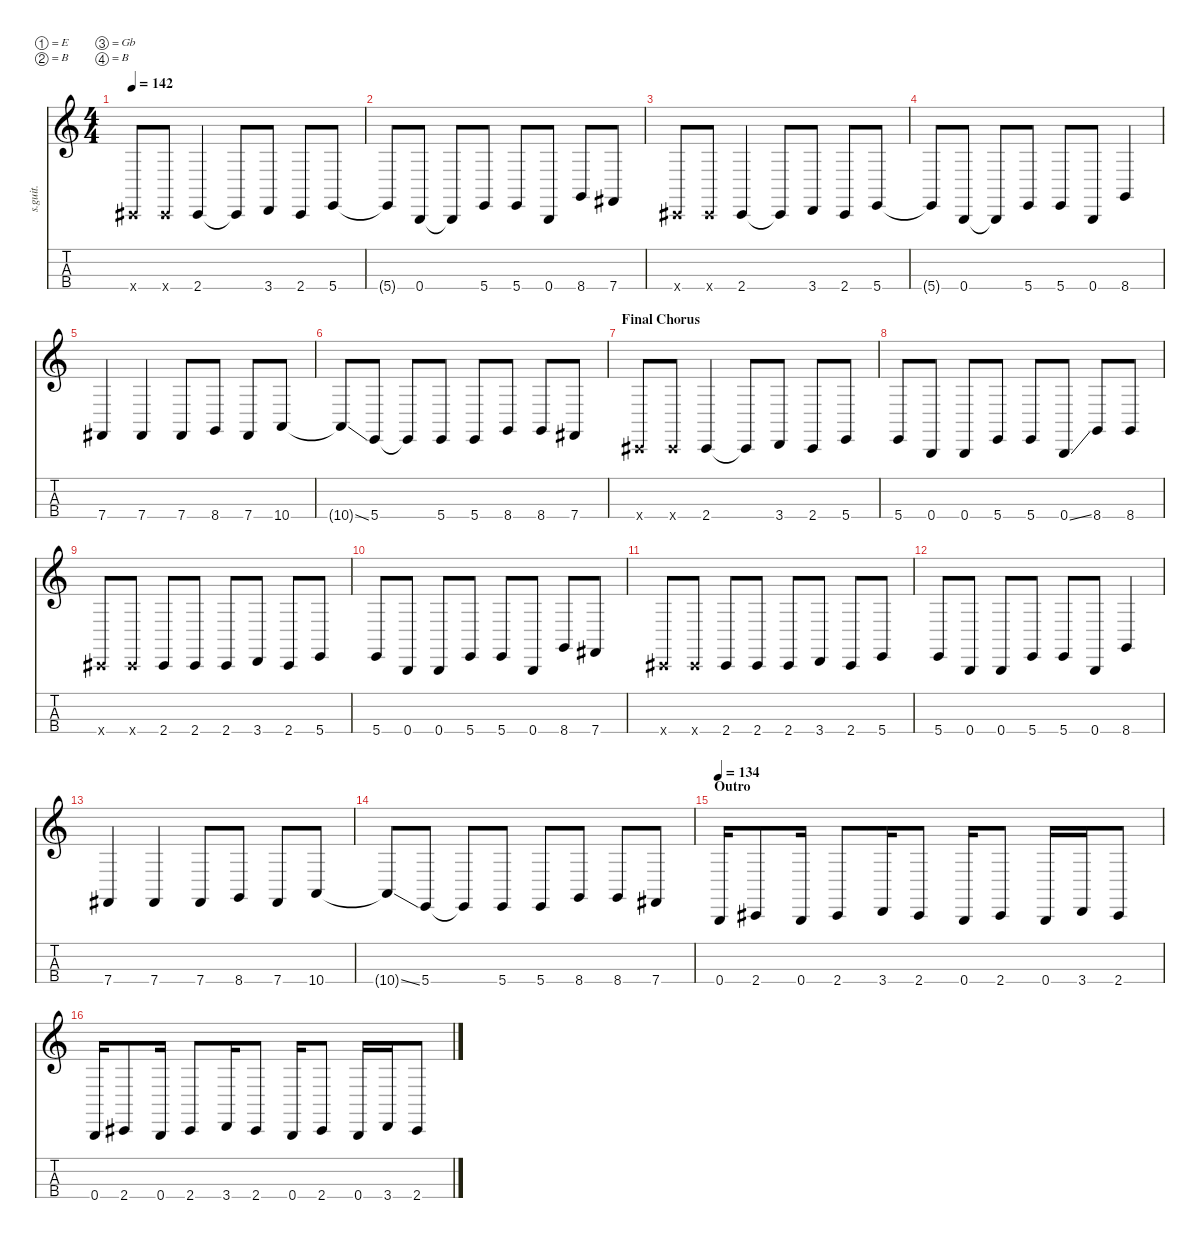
\defaultSystemsLayout 4
\hideDynamics
\bracketExtendMode nobrackets
\track ("Paul Gray RIP" "s.guit.") {instrument electricbasspick}
\staff {score tabs}
\tuning (E2 B1 Gb1 B0)
\ts (4 4)
\tempo 142
\clef g2
\ks c
2.4{x acc #}.8{dy fff} 2.4{x acc #}.8 2.4{acc #}.4 2.4{t acc #}.8 3.4.8 2.4{acc #}.8 5.4.8 |
5.4{t}.8 0.4.8 0.4{t}.8 5.4.8 5.4.8 0.4.8 8.4.8 7.4{acc #}.8 |
2.4{x acc #}.8 2.4{x acc #}.8 2.4{acc #}.4 2.4{t acc #}.8 3.4.8 2.4{acc #}.8 5.4.8 |
5.4{t}.8 0.4.8 0.4{t}.8 5.4.8 5.4.8 0.4.8 8.4.4 |
7.4{acc #}.4 7.4{acc #}.4 7.4{acc #}.8 8.4.8 7.4{acc #}.8 10.4.8 |
10.4{ss t}.8 5.4.8 5.4{t}.8 5.4.8 5.4.8 8.4.8 8.4.8 7.4{acc #}.8 |
\section ("" "Final Chorus")
2.4{x acc #}.8 2.4{x acc #}.8 2.4{acc #}.4 2.4{t acc #}.8 3.4.8 2.4{acc #}.8 5.4.8 |
5.4.8 0.4.8 0.4.8 5.4.8 5.4.8 0.4{ss}.8 8.4.8 8.4.8 |
2.4{x acc #}.8 2.4{x acc #}.8 2.4{acc #}.8 2.4{acc #}.8 2.4{acc #}.8 3.4.8 2.4{acc #}.8 5.4.8 |
5.4.8 0.4.8 0.4.8 5.4.8 5.4.8 0.4.8 8.4.8 7.4{acc #}.8 |
2.4{x acc #}.8 2.4{x acc #}.8 2.4{acc #}.8 2.4{acc #}.8 2.4{acc #}.8 3.4.8 2.4{acc #}.8 5.4.8 |
5.4.8 0.4.8 0.4.8 5.4.8 5.4.8 0.4.8 8.4.4 |
7.4{acc #}.4 7.4{acc #}.4 7.4{acc #}.8 8.4.8 7.4{acc #}.8 10.4.8 |
10.4{ss t}.8 5.4.8 5.4{t}.8 5.4.8 5.4.8 8.4.8 8.4.8 7.4{acc #}.8 |
\section ("" "Outro")
\tempo 134
0.4.16 2.4{acc #}.8 0.4.16 2.4{acc #}.8 3.4.16 2.4{acc #}.8 0.4.16 2.4{acc #}.8 0.4.16 3.4.16 2.4{acc #}.8 |
0.4.16 2.4{acc #}.8 0.4.16 2.4{acc #}.8 3.4.16 2.4{acc #}.8 0.4.16 2.4{acc #}.8 0.4.16 3.4.16 2.4{acc #}.8
